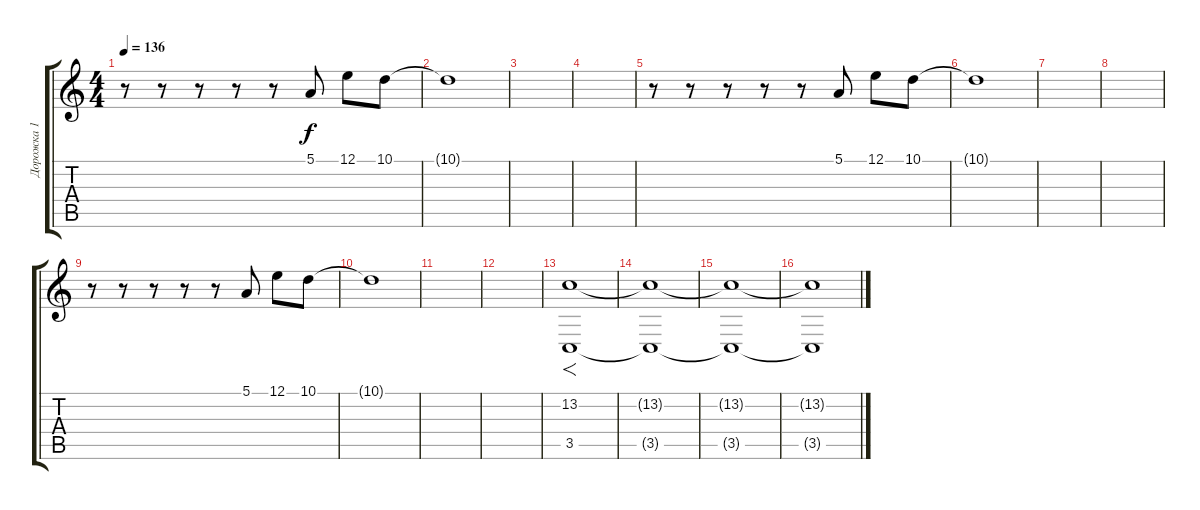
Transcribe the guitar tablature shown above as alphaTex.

\track ("Дорожка 1" "Дорожка 1") {instrument synthbrass1}
\staff {score tabs}
\tuning (E4 B3 G3 D3 A2 E2) {hide}
\ts (4 4)
\tempo 136
\clef g2
\ks c
r.8{dy f instrument synthbrass1} r.8 r.8 r.8 r.8 5.1.8 12.1.8 10.1.8 |
10.1{t}.1 |
|
|
r.8 r.8 r.8 r.8 r.8 5.1.8 12.1.8 10.1.8 |
10.1{t}.1 |
|
|
r.8 r.8 r.8 r.8 r.8 5.1.8 12.1.8 10.1.8 |
10.1{t}.1 |
|
|
(13.2 3.5).1{f} |
(13.2{t} 3.5{t}).1 |
(13.2{t} 3.5{t}).1 |
(13.2{t} 3.5{t}).1
